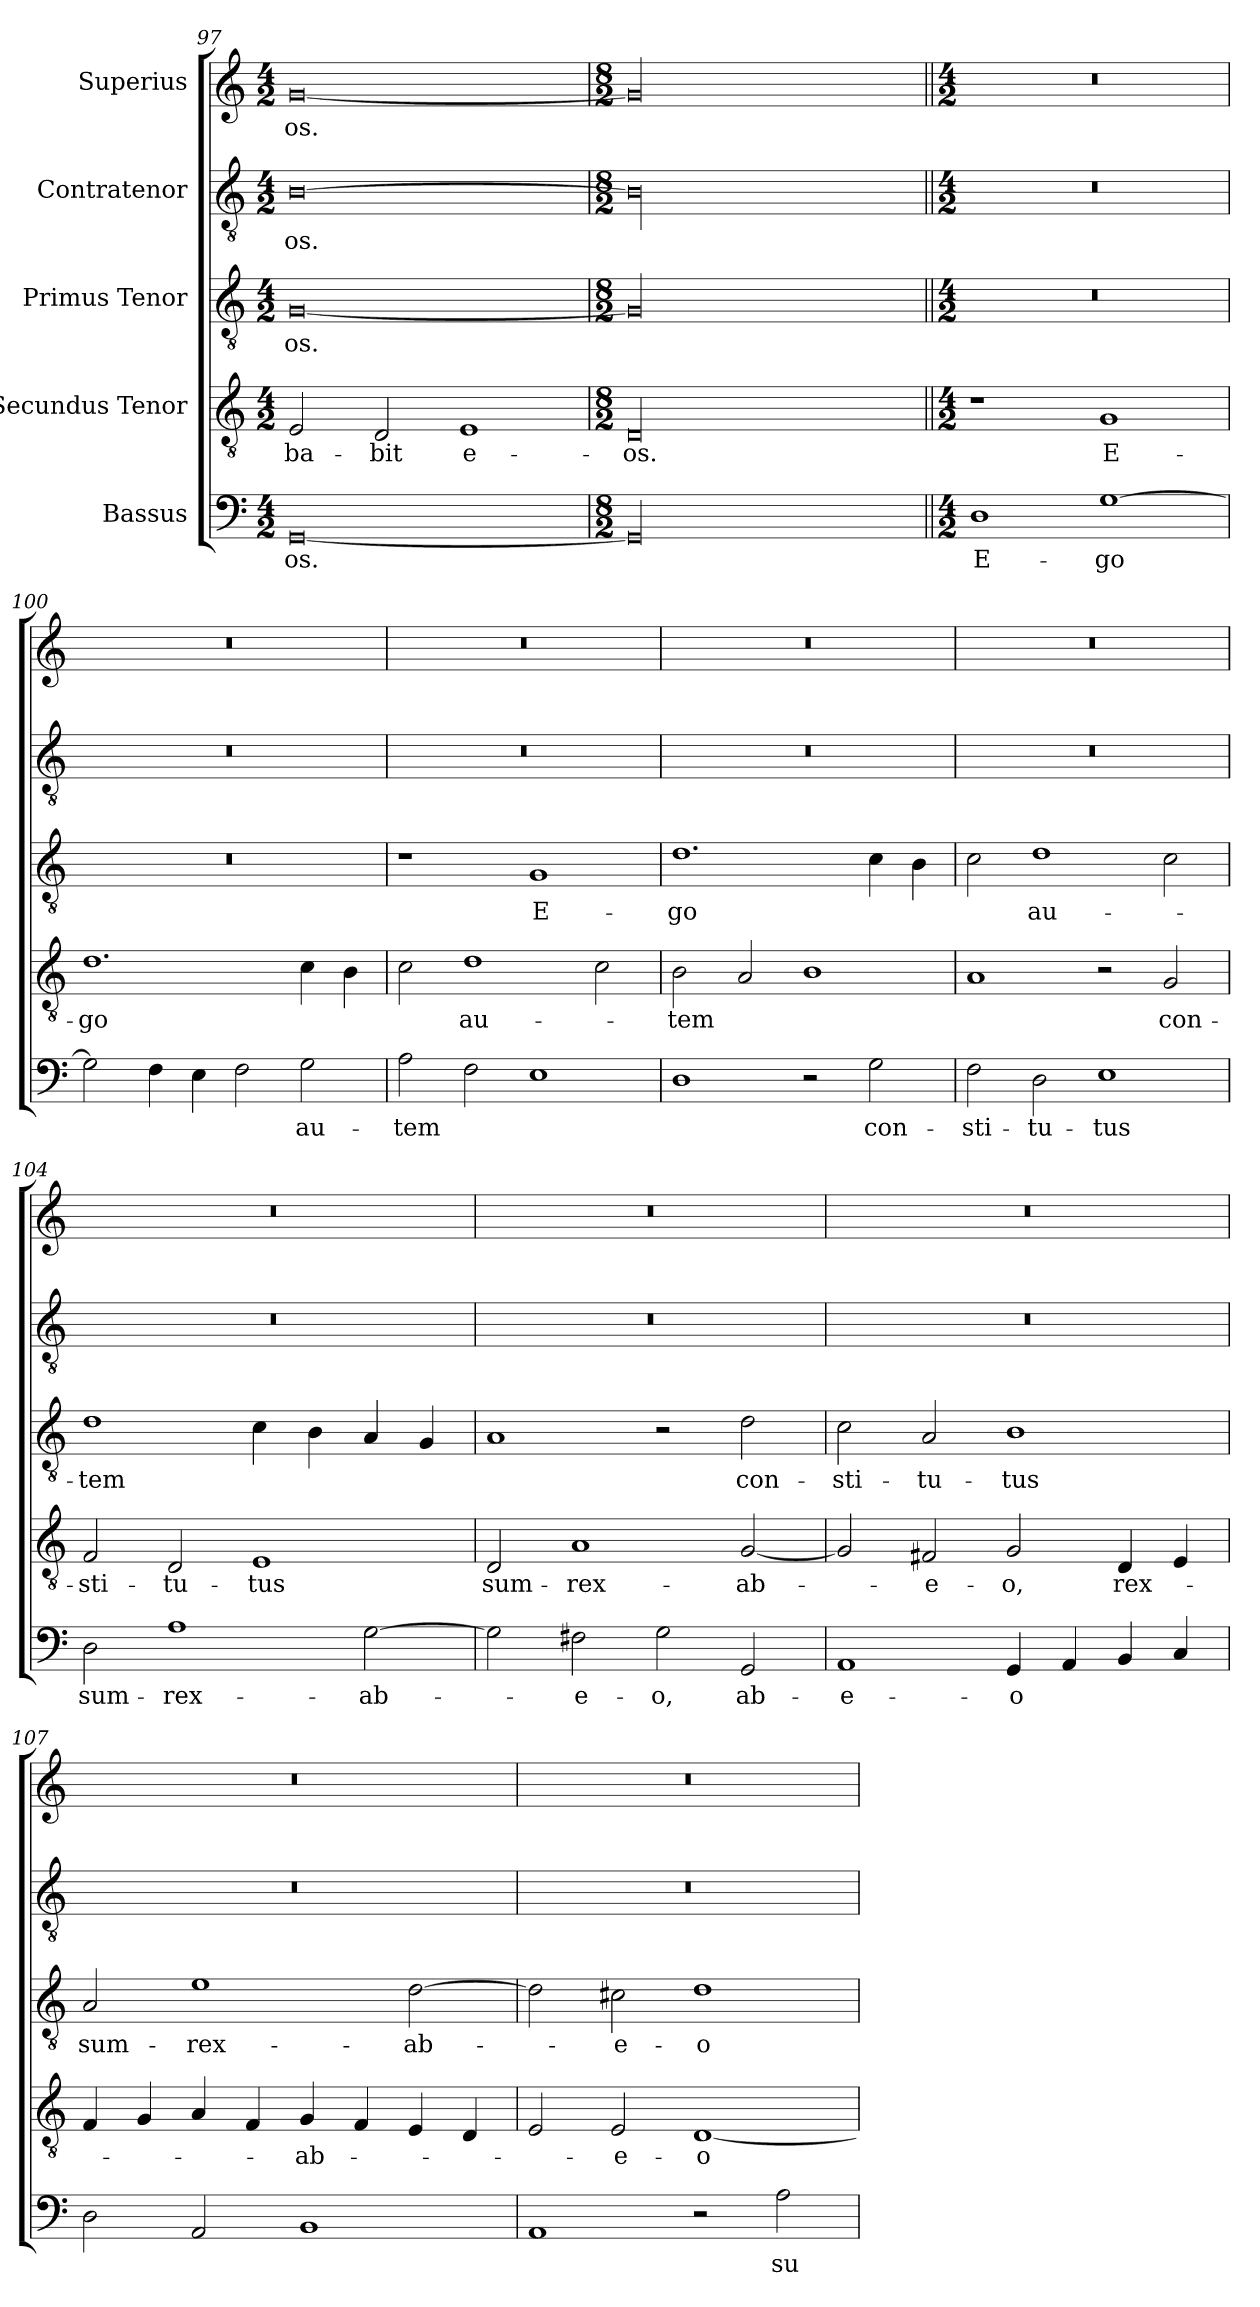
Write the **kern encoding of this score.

**kern	**text	**kern	**text	**kern	**text	**kern	**text	**kern	**text
*part5	*part5	*part4	*part4	*part3	*part3	*part2	*part2	*part1	*part1
*staff5	*staff5	*staff4	*staff4	*staff3	*staff3	*staff2	*staff2	*staff1	*staff1
*I"Bassus	*	*I"Secundus Tenor	*	*I"Primus Tenor	*	*I"Contratenor	*	*I"Superius	*
*clefF4	*	*clefGv2	*	*clefGv2	*	*clefGv2	*	*clefG2	*
*k[]	*	*k[]	*	*k[]	*	*k[]	*	*k[]	*
*M4/2	*	*M4/2	*	*M4/2	*	*M4/2	*	*M4/2	*
=97	=97	=97	=97	=97	=97	=97	=97	=97	=97
[0GG/	-os.	2E/	-ba-	[0G/	-os.	[0B\	-os.	[0g/	-os.
.	.	2D/	-bit	.	.	.	.	.	.
.	.	1E/	e-	.	.	.	.	.	.
=98	=98	=98	=98	=98	=98	=98	=98	=98	=98
*M8/2	*	*M8/2	*	*M8/2	*	*M8/2	*	*M8/2	*
00GG/]	.	00D/	-os.	00G/]	.	00B\]	.	00g/]	.
=99||	=99||	=99||	=99||	=99||	=99||	=99||	=99||	=99||	=99||
*M4/2	*	*M4/2	*	*M4/2	*	*M4/2	*	*M4/2	*
1D\	E-	1r	.	0r	.	0r	.	0r	.
[1G\	-go	1G/	E-	.	.	.	.	.	.
=100	=100	=100	=100	=100	=100	=100	=100	=100	=100
2G\]	.	1.d\	-go	0r	.	0r	.	0r	.
4F\	.	.	.	.	.	.	.	.	.
4E\	.	.	.	.	.	.	.	.	.
2F\	.	.	.	.	.	.	.	.	.
2G\	au-	4c\	.	.	.	.	.	.	.
.	.	4B\	.	.	.	.	.	.	.
=101	=101	=101	=101	=101	=101	=101	=101	=101	=101
2A\	-tem	2c\	.	1r	.	0r	.	0r	.
2F\	.	1d\	au-	.	.	.	.	.	.
1E\	.	.	.	1G/	E-	.	.	.	.
.	.	2c\	.	.	.	.	.	.	.
=102	=102	=102	=102	=102	=102	=102	=102	=102	=102
1D\	.	2B\	-tem	1.d\	-go	0r	.	0r	.
.	.	2A/	.	.	.	.	.	.	.
2r	.	1B\	.	.	.	.	.	.	.
2G\	con-	.	.	4c\	.	.	.	.	.
.	.	.	.	4B\	.	.	.	.	.
=103	=103	=103	=103	=103	=103	=103	=103	=103	=103
2F\	-sti-	1A/	.	2c\	.	0r	.	0r	.
2D\	-tu-	.	.	1d\	au-	.	.	.	.
1E\	-tus	2r	.	.	.	.	.	.	.
.	.	2G/	con-	2c\	.	.	.	.	.
=104	=104	=104	=104	=104	=104	=104	=104	=104	=104
2D\	sum-	2F/	-sti-	1d\	-tem	0r	.	0r	.
1A\	rex-	2D/	-tu-	.	.	.	.	.	.
.	.	1E/	-tus	4c\	.	.	.	.	.
.	.	.	.	4B\	.	.	.	.	.
[2G\	ab-	.	.	4A/	.	.	.	.	.
.	.	.	.	4G/	.	.	.	.	.
=105	=105	=105	=105	=105	=105	=105	=105	=105	=105
2G\]	.	2D/	sum-	1A/	.	0r	.	0r	.
2F#X\	e-	1A/	rex-	.	.	.	.	.	.
2G\	-o,	.	.	2r	.	.	.	.	.
2GG/	ab-	[2G/	ab-	2d\	con-	.	.	.	.
=106	=106	=106	=106	=106	=106	=106	=106	=106	=106
1AA/	e-	2G/]	.	2c\	-sti-	0r	.	0r	.
.	.	2F#X/	e-	2A/	-tu-	.	.	.	.
4GG/	-o	2G/	-o,	1B\	-tus	.	.	.	.
4AA/	.	.	.	.	.	.	.	.	.
4BB/	.	4D/	rex-	.	.	.	.	.	.
4C/	.	4E/	.	.	.	.	.	.	.
=107	=107	=107	=107	=107	=107	=107	=107	=107	=107
2D\	.	4F/	.	2A/	sum-	0r	.	0r	.
.	.	4G/	.	.	.	.	.	.	.
2AA/	.	4A/	.	1e\	rex-	.	.	.	.
.	.	4F/	.	.	.	.	.	.	.
1BB/	.	4G/	ab-	.	.	.	.	.	.
.	.	4F/	.	.	.	.	.	.	.
.	.	4E/	.	[2d\	ab-	.	.	.	.
.	.	4D/	.	.	.	.	.	.	.
=108	=108	=108	=108	=108	=108	=108	=108	=108	=108
1AA/	.	2E/	.	2d\]	.	0r	.	0r	.
.	.	2E/	e-	2c#X\	e-	.	.	.	.
2r	.	[1D/	-o	1d\	-o	.	.	.	.
2A\	su-	.	.	.	.	.	.	.	.
=	=	=	=	=	=	=	=	=	=
*-	*-	*-	*-	*-	*-	*-	*-	*-	*-
